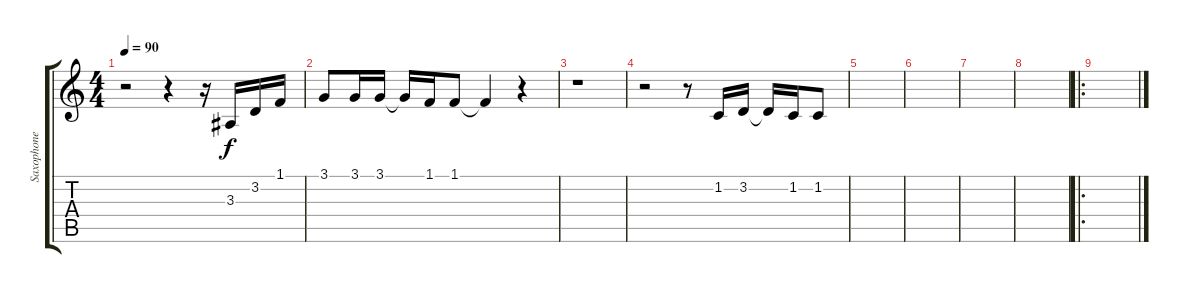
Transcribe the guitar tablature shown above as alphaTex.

\track ("Saxophone" "Saxophone") {instrument sopranosax}
\staff {score tabs}
\tuning (E4 B3 G3 D3 A2 E2) {hide}
\ts (4 4)
\tempo 90
\clef g2
\ks c
r.2{dy f} r.4 r.16 3.3.16 3.2.16 1.1.16 |
3.1.8 3.1.16 3.1.16 3.1{t}.16 1.1.16 1.1.8 1.1{t}.4 r.4 |
r.1 |
r.2 r.8 1.2.16 3.2.16 3.2{t}.16 1.2.16 1.2.8 |
|
|
|
|
\ro
